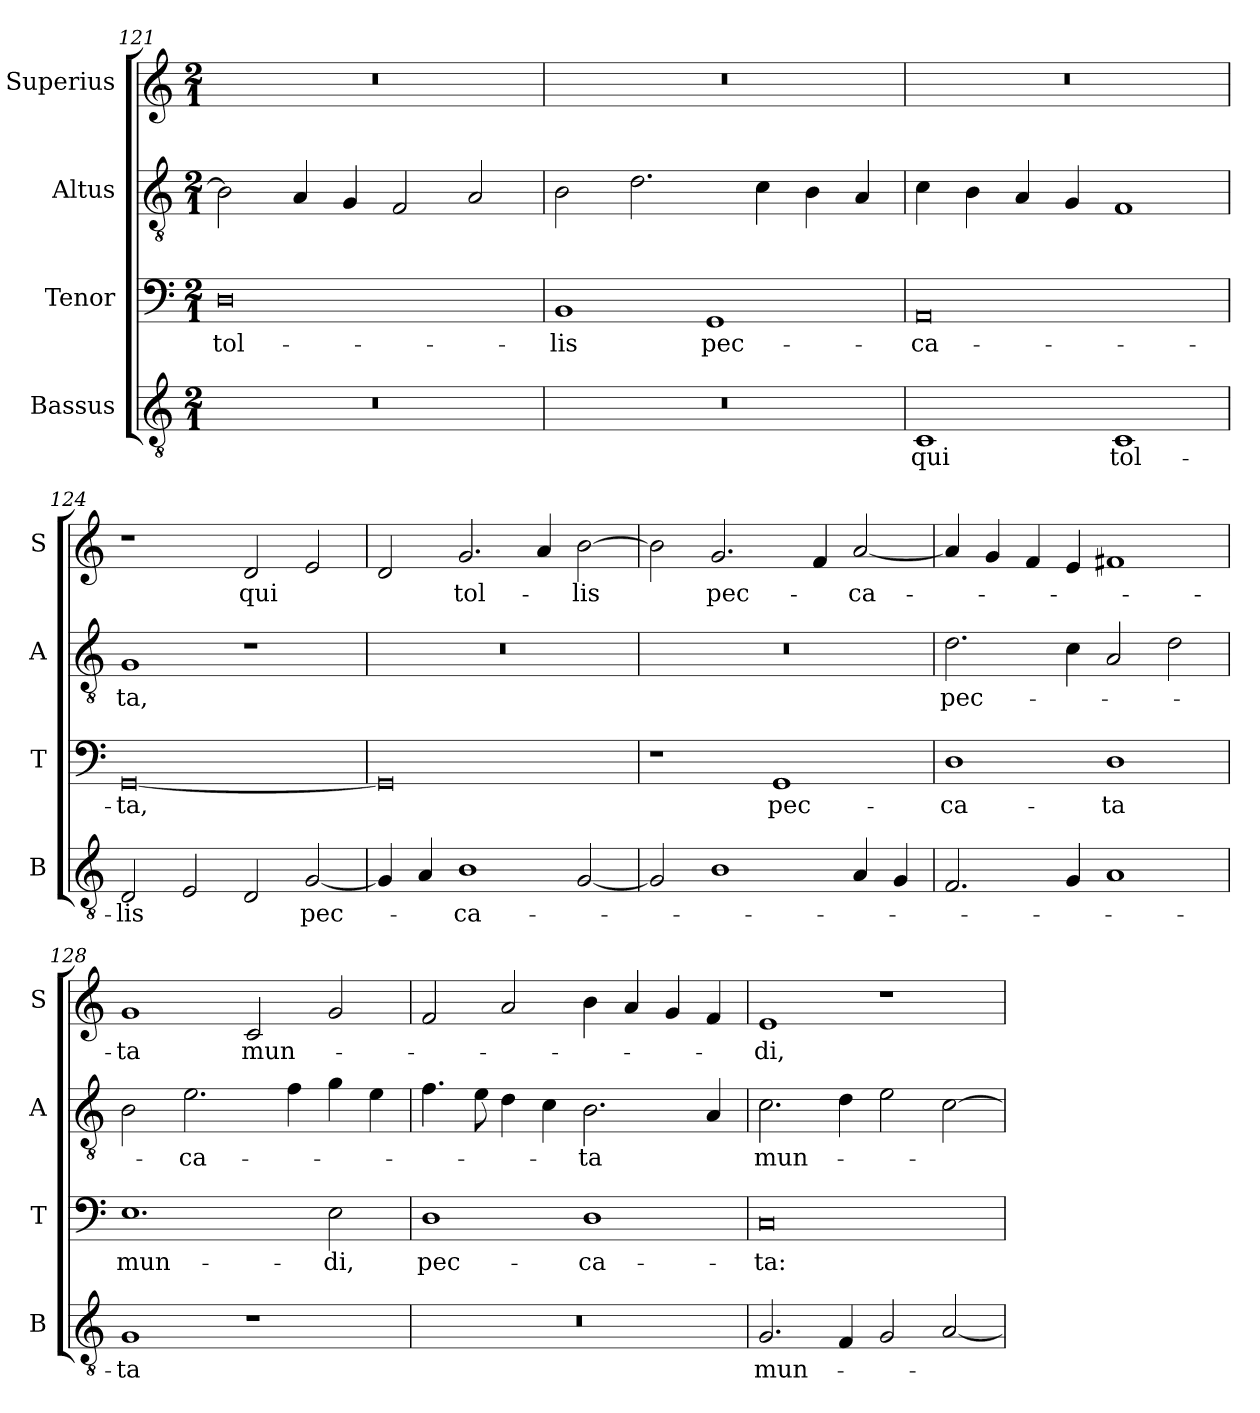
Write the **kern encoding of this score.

**kern	**text	**kern	**text	**kern	**text	**kern	**text
*part4	*part4	*part3	*part3	*part2	*part2	*part1	*part1
*staff4	*staff4	*staff3	*staff3	*staff2	*staff2	*staff1	*staff1
*I"Bassus	*	*I"Tenor	*	*I"Altus	*	*I"Superius	*
*I'B	*	*I'T	*	*I'A	*	*I'S	*
*clefGv2	*	*clefF4	*	*clefGv2	*	*clefG2	*
*k[]	*	*k[]	*	*k[]	*	*k[]	*
*M2/1	*	*M2/1	*	*M2/1	*	*M2/1	*
=121	=121	=121	=121	=121	=121	=121	=121
!	!	!	!LO:LY:i	!	!	!	!
0r	.	0D	tol-	2B]	.	0r	.
.	.	.	.	4A	.	.	.
.	.	.	.	4G	.	.	.
.	.	.	.	2F	.	.	.
.	.	.	.	2A	.	.	.
=122	=122	=122	=122	=122	=122	=122	=122
!	!	!	!LO:LY:i	!	!	!	!
0r	.	1BB	-lis	2B	.	0r	.
.	.	.	.	2.d	.	.	.
!	!	!	!LO:LY:i	!	!	!	!
.	.	1GG	pec-	.	.	.	.
.	.	.	.	4c	.	.	.
.	.	.	.	4B	.	.	.
.	.	.	.	4A	.	.	.
=123	=123	=123	=123	=123	=123	=123	=123
!	!LO:LY:i	!	!LO:LY:i	!	!	!	!
1C	qui	0AA	-ca-	4c	.	0r	.
.	.	.	.	4B	.	.	.
.	.	.	.	4A	.	.	.
.	.	.	.	4G	.	.	.
!	!LO:LY:i	!	!	!	!	!	!
1C	tol-	.	.	1F	.	.	.
=124	=124	=124	=124	=124	=124	=124	=124
!	!LO:LY:i	!	!LO:LY:i	!	!LO:LY:i	!	!
2D	-lis	[0GG	-ta,	1G	-ta,	1r	.
2E	.	.	.	.	.	.	.
!	!	!	!	!	!	!	!LO:LY:i
2D	.	.	.	1r	.	2d	qui
[2G	pec-	.	.	.	.	2e	.
=125	=125	=125	=125	=125	=125	=125	=125
4G]	.	0GG]	.	0r	.	2d	.
4A	.	.	.	.	.	.	.
!	!	!	!	!	!	!	!LO:LY:i
1B	-ca-	.	.	.	.	2.g	tol-
.	.	.	.	.	.	4a	.
!	!	!	!	!	!	!	!LO:LY:i
[2G	.	.	.	.	.	[2b	-lis
=126	=126	=126	=126	=126	=126	=126	=126
2G]	.	1r	.	0r	.	2b]	.
1B	.	.	.	.	.	2.g	pec-
!	!	!	!LO:LY:i	!	!	!	!
.	.	1GG	pec-	.	.	.	.
.	.	.	.	.	.	4f	.
4A	.	.	.	.	.	[2a	-ca-
4G	.	.	.	.	.	.	.
=127	=127	=127	=127	=127	=127	=127	=127
!	!	!	!LO:LY:i	!	!	!	!
2.F	.	1D	-ca-	2.d	pec-	4a]	.
.	.	.	.	.	.	4g	.
.	.	.	.	.	.	4f	.
4G	.	.	.	4c	.	4e	.
!	!	!	!LO:LY:i	!	!	!	!
1A	.	1D	-ta	2A	.	1f#i	.
.	.	.	.	2d	.	.	.
=128	=128	=128	=128	=128	=128	=128	=128
!	!	!	!LO:LY:i	!	!	!	!
1G	-ta	1.E	mun-	2B	.	1g	-ta
.	.	.	.	2.e	-ca-	.	.
!	!	!	!	!	!	!	!LO:LY:i
1r	.	.	.	.	.	2c	mun-
.	.	.	.	4f	.	.	.
!	!	!	!LO:LY:i	!	!	!	!
.	.	2E	-di,	4g	.	2g	.
.	.	.	.	4e	.	.	.
=129	=129	=129	=129	=129	=129	=129	=129
!	!	!	!LO:LY:i	!	!	!	!
0r	.	1D	pec-	4.f	.	2f	.
.	.	.	.	8e	.	.	.
.	.	.	.	4d	.	2a	.
.	.	.	.	4c	.	.	.
!	!	!	!LO:LY:i	!	!	!	!
.	.	1D	-ca-	2.B	-ta	4b	.
.	.	.	.	.	.	4a	.
.	.	.	.	.	.	4g	.
.	.	.	.	4A	.	4f	.
=130	=130	=130	=130	=130	=130	=130	=130
!	!	!	!LO:LY:i	!	!	!	!LO:LY:i
2.G	mun-	0C	-ta:	2.c	mun-	1e	-di,
4F	.	.	.	4d	.	.	.
2G	.	.	.	2e	.	1r	.
[2A	.	.	.	[2c	.	.	.
=	=	=	=	=	=	=	=
*-	*-	*-	*-	*-	*-	*-	*-
